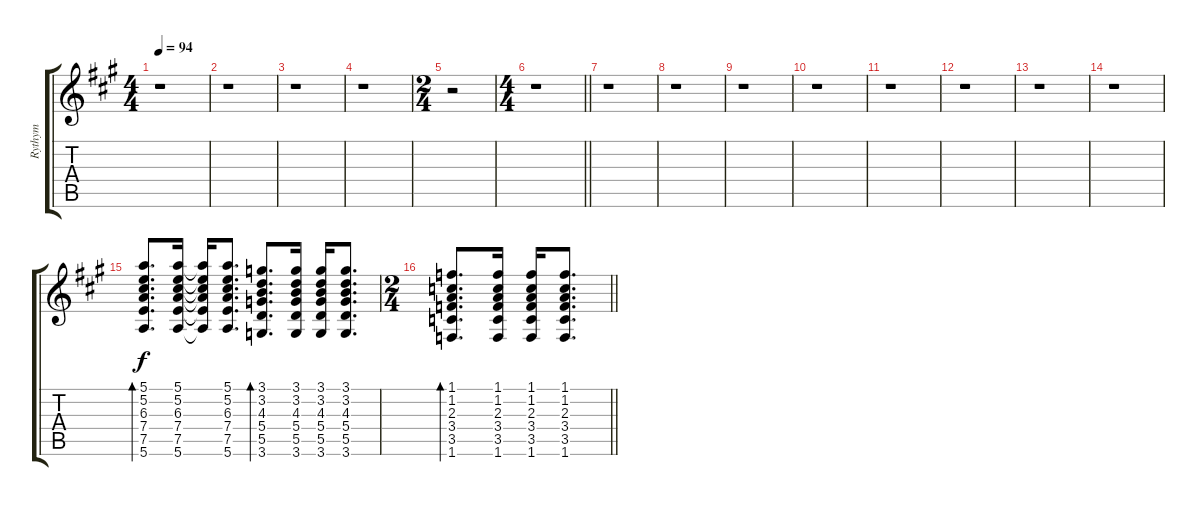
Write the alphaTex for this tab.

\track ("Rythym" "Rythym") {instrument acousticguitarnylon}
\staff {score tabs}
\tuning (E4 B3 G3 D3 A2 E2) {hide}
\ts (4 4)
\tempo 94
\clef g2
\ks a
r.1{dy f} |
r.1 |
r.1 |
r.1 |
\ts (2 4)
r.2 |
\ts (4 4)
\barLineRight lightlight
r.1 |
r.1 |
r.1 |
r.1 |
r.1 |
r.1 |
r.1 |
r.1 |
r.1 |
(5.1 5.2 6.3 7.4 7.5 5.6).8{d bd 60} (5.1 5.2 6.3 7.4 7.5 5.6).16 (5.1{t} 5.2{t} 6.3{t} 7.4{t} 7.5{t} 5.6{t}).16 (5.1 5.2 6.3 7.4 7.5 5.6).8{d} (3.1 3.2 4.3 5.4 5.5 3.6).8{d bd 60} (3.1 3.2 4.3 5.4 5.5 3.6).16 (3.1 3.2 4.3 5.4 5.5 3.6).16 (3.1 3.2 4.3 5.4 5.5 3.6).8{d} |
\ts (2 4)
\barLineRight lightlight
(1.1 1.2 2.3 3.4 3.5 1.6).8{d bd 60} (1.1 1.2 2.3 3.4 3.5 1.6).16 (1.1 1.2 2.3 3.4 3.5 1.6).16 (1.1 1.2 2.3 3.4 3.5 1.6).8{d}
